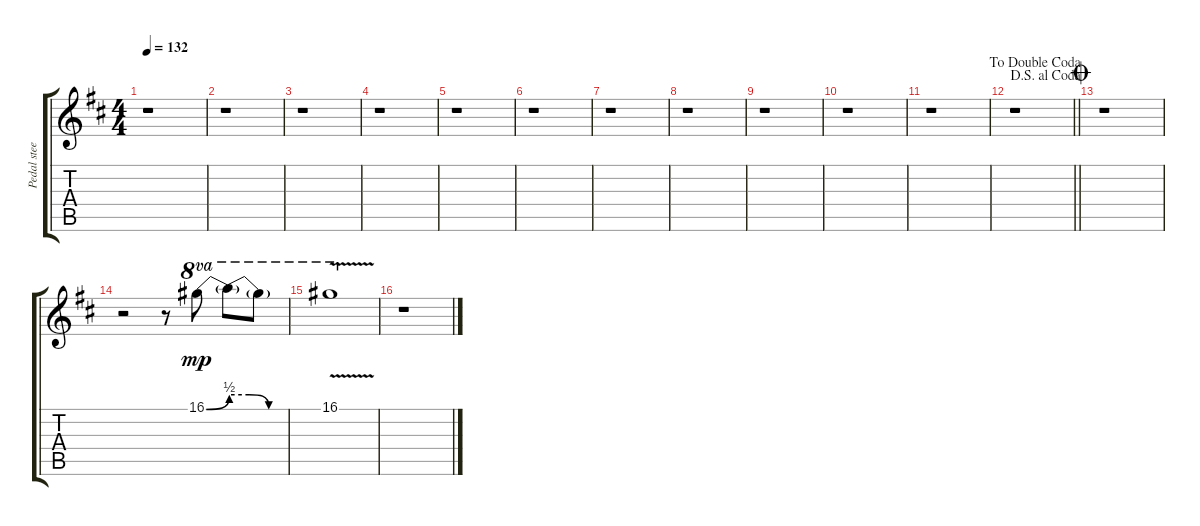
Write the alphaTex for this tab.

\track ("Pedal steel" "Pedal stee") {instrument overdrivenguitar}
\staff {score tabs}
\tuning (E4 B3 G3 D3 A2 E2) {hide}
\ts (4 4)
\tempo 132
\clef g2
\ks d
r.1{dy mp} |
r.1 |
r.1 |
r.1 |
r.1 |
r.1 |
r.1 |
r.1 |
r.1 |
r.1 |
r.1 |
\jump dalsegnoalcoda
\jump dadoublecoda
\barLineRight lightlight
r.1 |
\jump coda
r.1 |
r.2 r.8 16.1{be (bend 0 0 60 2)}.8{ot 8va} 16.1{be (custom 0 2 20 2 40 0 60 0) t}.8{ot 8va} 16.1{t}.8{ot 8va} |
16.1{v}.1{ot 8va} |
r.1
